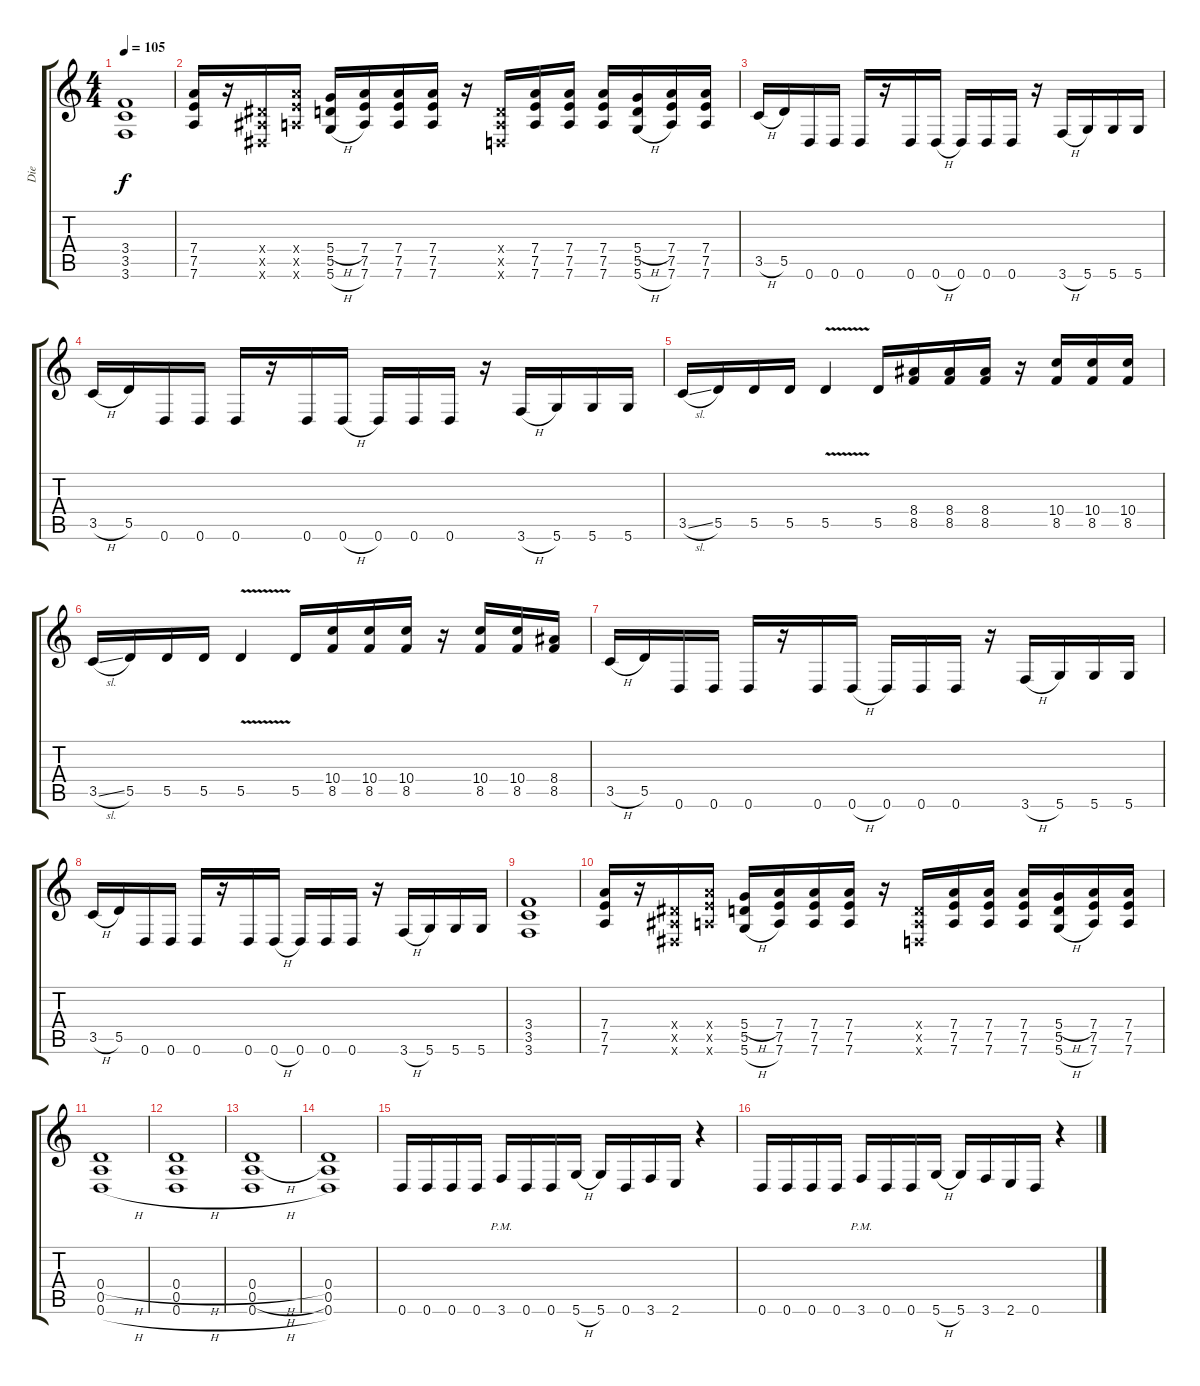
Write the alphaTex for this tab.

\track ("Die" "Die") {instrument distortionguitar}
\staff {score tabs}
\tuning (E4 B3 G3 D3 A2 D2) {hide}
\ts (4 4)
\tempo 105
\clef g2
\ks c
(3.4 3.5 3.6).1{dy f} |
(7.4 7.5 7.6).16 r.16 (1.4{x} 1.5{x} 1.6{x}).16 (7.4{x} 7.5{x} 7.6{x}).16 (5.4{h} 5.5 5.6{h}).16 (7.4 7.5 7.6).16 (7.4 7.5 7.6).16 (7.4 7.5 7.6).16 r.16 (0.4{x} 0.5{x} 0.6{x}).16 (7.4 7.5 7.6).16 (7.4 7.5 7.6).16 (7.4 7.5 7.6).16 (5.4{h} 5.5 5.6{h}).16 (7.4 7.5 7.6).16 (7.4 7.5 7.6).16 |
3.5{h}.16 5.5.16 0.6.16 0.6.16 0.6.16 r.16 0.6.16 0.6{h}.16 0.6.16 0.6.16 0.6.16 r.16 3.6{h}.16 5.6.16 5.6.16 5.6.16 |
3.5{h}.16 5.5.16 0.6.16 0.6.16 0.6.16 r.16 0.6.16 0.6{h}.16 0.6.16 0.6.16 0.6.16 r.16 3.6{h}.16 5.6.16 5.6.16 5.6.16 |
3.5{sl}.16 5.5.16 5.5.16 5.5.16 5.5{v}.4 5.5.16 (8.4 8.5).16 (8.4 8.5).16 (8.4 8.5).16 r.16 (10.4 8.5).16 (10.4 8.5).16 (10.4 8.5).16 |
3.5{sl}.16 5.5.16 5.5.16 5.5.16 5.5{v}.4 5.5.16 (10.4 8.5).16 (10.4 8.5).16 (10.4 8.5).16 r.16 (10.4 8.5).16 (10.4 8.5).16 (8.4 8.5).16 |
3.5{h}.16 5.5.16 0.6.16 0.6.16 0.6.16 r.16 0.6.16 0.6{h}.16 0.6.16 0.6.16 0.6.16 r.16 3.6{h}.16 5.6.16 5.6.16 5.6.16 |
3.5{h}.16 5.5.16 0.6.16 0.6.16 0.6.16 r.16 0.6.16 0.6{h}.16 0.6.16 0.6.16 0.6.16 r.16 3.6{h}.16 5.6.16 5.6.16 5.6.16 |
(3.4 3.5 3.6).1 |
(7.4 7.5 7.6).16 r.16 (1.4{x} 1.5{x} 1.6{x}).16 (7.4{x} 7.5{x} 7.6{x}).16 (5.4{h} 5.5 5.6{h}).16 (7.4 7.5 7.6).16 (7.4 7.5 7.6).16 (7.4 7.5 7.6).16 r.16 (0.4{x} 0.5{x} 0.6{x}).16 (7.4 7.5 7.6).16 (7.4 7.5 7.6).16 (7.4 7.5 7.6).16 (5.4{h} 5.5 5.6{h}).16 (7.4 7.5 7.6).16 (7.4 7.5 7.6).16 |
(0.4{h} 0.5 0.6{h}).1 |
(0.4{h} 0.5 0.6{h}).1 |
(0.4{h} 0.5{h} 0.6{h}).1 |
(0.4 0.5 0.6).1 |
0.6.16 0.6.16 0.6.16 0.6.16 3.6{pm}.16 0.6.16 0.6.16 5.6{h}.16 5.6.16 0.6.16 3.6.16 2.6.16 r.4 |
0.6.16 0.6.16 0.6.16 0.6.16 3.6{pm}.16 0.6.16 0.6.16 5.6{h}.16 5.6.16 3.6.16 2.6.16 0.6.16 r.4
